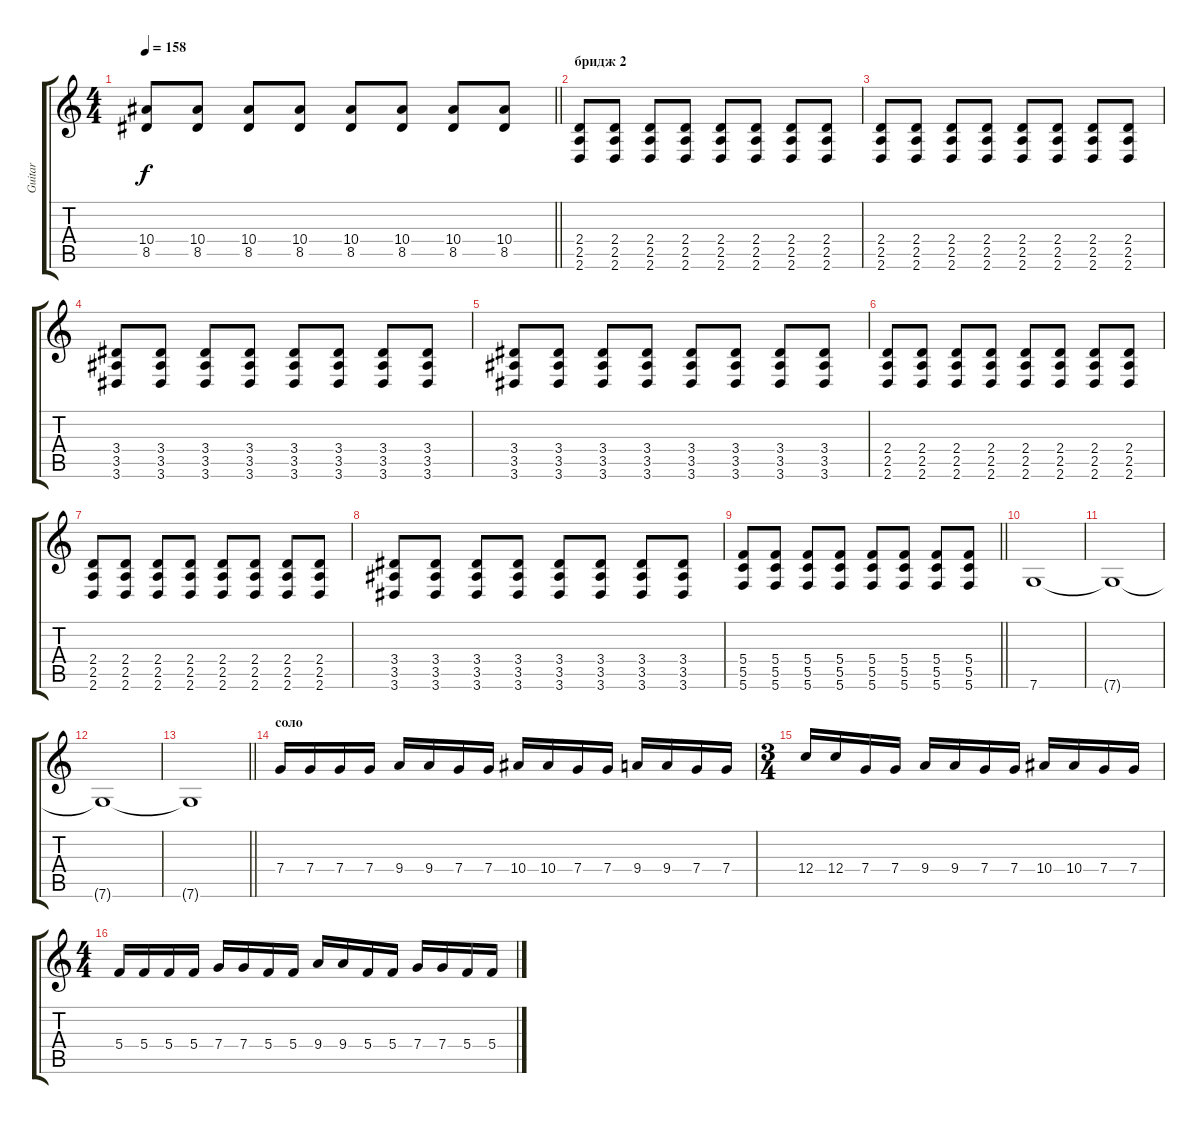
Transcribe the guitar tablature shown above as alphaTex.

\track ("Guitar" "Guitar") {instrument distortionguitar}
\staff {score tabs}
\tuning (D4 A3 F3 C3 G2 C2) {hide}
\ts (4 4)
\tempo 158
\clef g2
\barLineRight lightlight
\ks c
(10.4 8.5).8{dy f} (10.4 8.5).8 (10.4 8.5).8 (10.4 8.5).8 (10.4 8.5).8 (10.4 8.5).8 (10.4 8.5).8 (10.4 8.5).8 |
\section ("" "бридж 2")
(2.4 2.5 2.6).8 (2.4 2.5 2.6).8 (2.4 2.5 2.6).8 (2.4 2.5 2.6).8 (2.4 2.5 2.6).8 (2.4 2.5 2.6).8 (2.4 2.5 2.6).8 (2.4 2.5 2.6).8 |
(2.4 2.5 2.6).8 (2.4 2.5 2.6).8 (2.4 2.5 2.6).8 (2.4 2.5 2.6).8 (2.4 2.5 2.6).8 (2.4 2.5 2.6).8 (2.4 2.5 2.6).8 (2.4 2.5 2.6).8 |
(3.4 3.5 3.6).8 (3.4 3.5 3.6).8 (3.4 3.5 3.6).8 (3.4 3.5 3.6).8 (3.4 3.5 3.6).8 (3.4 3.5 3.6).8 (3.4 3.5 3.6).8 (3.4 3.5 3.6).8 |
(3.4 3.5 3.6).8 (3.4 3.5 3.6).8 (3.4 3.5 3.6).8 (3.4 3.5 3.6).8 (3.4 3.5 3.6).8 (3.4 3.5 3.6).8 (3.4 3.5 3.6).8 (3.4 3.5 3.6).8 |
(2.4 2.5 2.6).8 (2.4 2.5 2.6).8 (2.4 2.5 2.6).8 (2.4 2.5 2.6).8 (2.4 2.5 2.6).8 (2.4 2.5 2.6).8 (2.4 2.5 2.6).8 (2.4 2.5 2.6).8 |
(2.4 2.5 2.6).8 (2.4 2.5 2.6).8 (2.4 2.5 2.6).8 (2.4 2.5 2.6).8 (2.4 2.5 2.6).8 (2.4 2.5 2.6).8 (2.4 2.5 2.6).8 (2.4 2.5 2.6).8 |
(3.4 3.5 3.6).8 (3.4 3.5 3.6).8 (3.4 3.5 3.6).8 (3.4 3.5 3.6).8 (3.4 3.5 3.6).8 (3.4 3.5 3.6).8 (3.4 3.5 3.6).8 (3.4 3.5 3.6).8 |
\barLineRight lightlight
(5.4 5.5 5.6).8 (5.4 5.5 5.6).8 (5.4 5.5 5.6).8 (5.4 5.5 5.6).8 (5.4 5.5 5.6).8 (5.4 5.5 5.6).8 (5.4 5.5 5.6).8 (5.4 5.5 5.6).8 |
\section ("" "")
7.6.1 |
7.6{t}.1 |
7.6{t}.1 |
\barLineRight lightlight
7.6{t}.1 |
\section ("" "соло")
7.4.16 7.4.16 7.4.16 7.4.16 9.4.16 9.4.16 7.4.16 7.4.16 10.4.16 10.4.16 7.4.16 7.4.16 9.4.16 9.4.16 7.4.16 7.4.16 |
\ts (3 4)
12.4.16 12.4.16 7.4.16 7.4.16 9.4.16 9.4.16 7.4.16 7.4.16 10.4.16 10.4.16 7.4.16 7.4.16 |
\ts (4 4)
5.4.16 5.4.16 5.4.16 5.4.16 7.4.16 7.4.16 5.4.16 5.4.16 9.4.16 9.4.16 5.4.16 5.4.16 7.4.16 7.4.16 5.4.16 5.4.16
